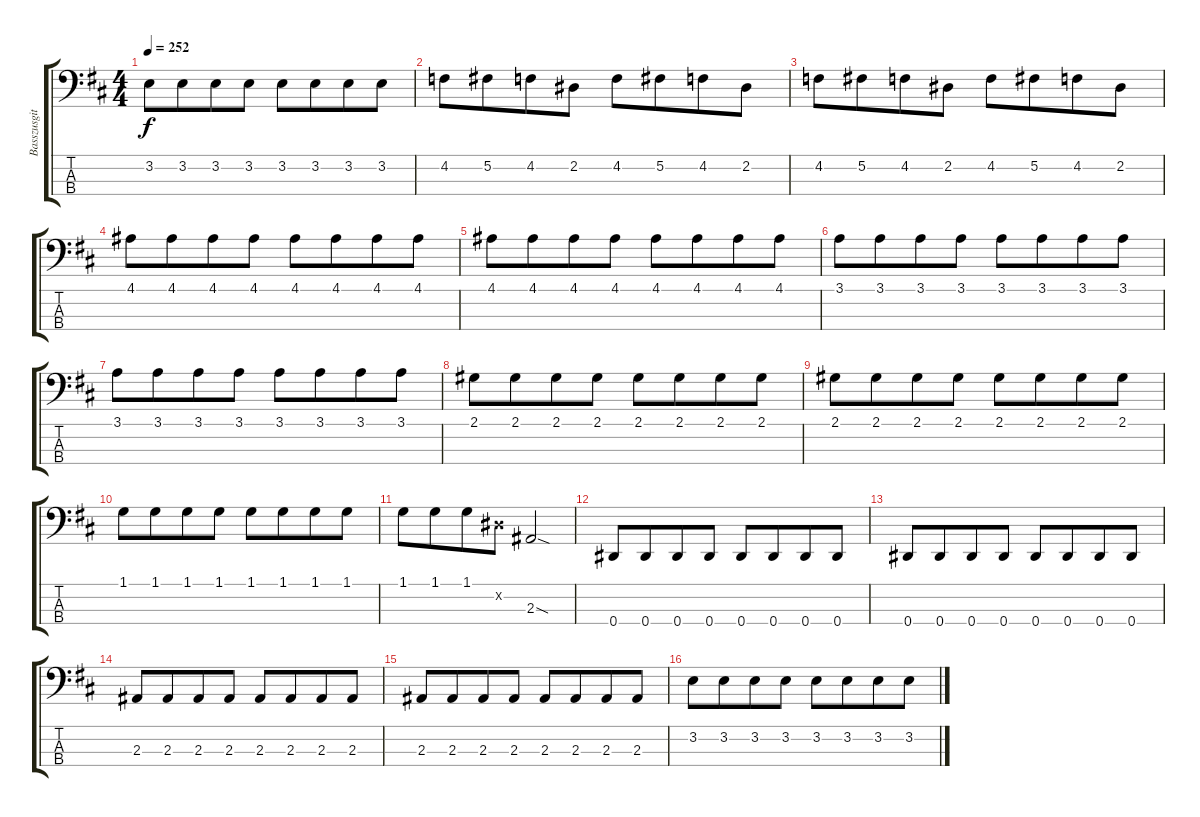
\track ("Basszusgitár (Barry Sparks)" "Basszusgit") {instrument electricbassfinger}
\staff {score tabs}
\tuning (Gb2 Db2 Ab1 Eb1) {hide}
\ts (4 4)
\tempo 252
\clef f4
\ks d
3.2.8{dy f} 3.2.8{beam merge} 3.2.8 3.2.8 3.2.8 3.2.8{beam merge} 3.2.8 3.2.8 |
4.2.8 5.2.8{beam merge} 4.2.8 2.2.8 4.2.8 5.2.8{beam merge} 4.2.8 2.2.8 |
4.2.8 5.2.8{beam merge} 4.2.8 2.2.8 4.2.8 5.2.8{beam merge} 4.2.8 2.2.8 |
4.1.8 4.1.8{beam merge} 4.1.8 4.1.8 4.1.8 4.1.8{beam merge} 4.1.8 4.1.8 |
4.1.8 4.1.8{beam merge} 4.1.8 4.1.8 4.1.8 4.1.8{beam merge} 4.1.8 4.1.8 |
3.1.8 3.1.8{beam merge} 3.1.8 3.1.8 3.1.8 3.1.8{beam merge} 3.1.8 3.1.8 |
3.1.8 3.1.8{beam merge} 3.1.8 3.1.8 3.1.8 3.1.8{beam merge} 3.1.8 3.1.8 |
2.1.8 2.1.8{beam merge} 2.1.8 2.1.8 2.1.8 2.1.8{beam merge} 2.1.8 2.1.8 |
2.1.8 2.1.8{beam merge} 2.1.8 2.1.8 2.1.8 2.1.8{beam merge} 2.1.8 2.1.8 |
1.1.8 1.1.8{beam merge} 1.1.8 1.1.8 1.1.8 1.1.8{beam merge} 1.1.8 1.1.8 |
1.1.8 1.1.8{beam merge} 1.1.8 2.2{x}.8 2.3{sod}.2 |
0.4.8 0.4.8{beam merge} 0.4.8 0.4.8 0.4.8 0.4.8{beam merge} 0.4.8 0.4.8 |
0.4.8 0.4.8{beam merge} 0.4.8 0.4.8 0.4.8 0.4.8{beam merge} 0.4.8 0.4.8 |
2.3.8 2.3.8{beam merge} 2.3.8 2.3.8 2.3.8 2.3.8{beam merge} 2.3.8 2.3.8 |
2.3.8 2.3.8{beam merge} 2.3.8 2.3.8 2.3.8 2.3.8{beam merge} 2.3.8 2.3.8 |
3.2.8 3.2.8{beam merge} 3.2.8 3.2.8 3.2.8 3.2.8{beam merge} 3.2.8 3.2.8
